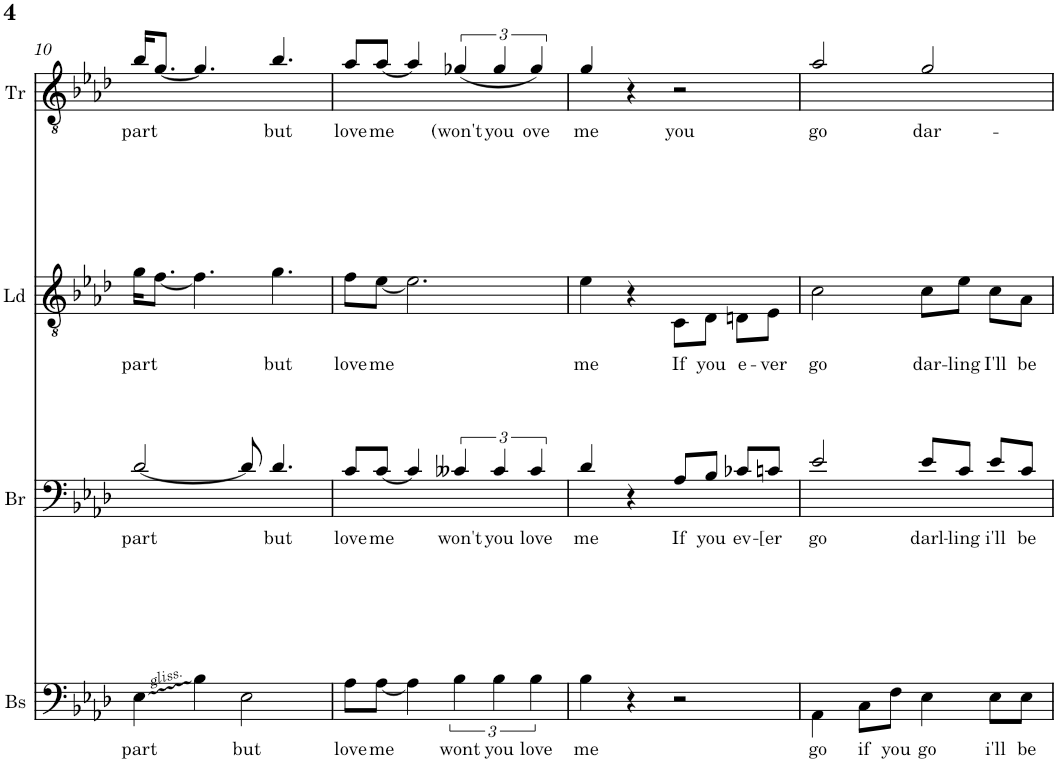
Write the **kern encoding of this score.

**kern	**text	**kern	**text	**kern	**text	**kern	**text
*part4	*part4	*part3	*part3	*part2	*part2	*part1	*part1
*staff4	*staff4	*staff3	*staff3	*staff2	*staff2	*staff1	*staff1
*I"Bass	*	*I"Bari	*	*I"Lead	*	*I"Tenor	*
*I'Bs	*	*I'Br	*	*I'Ld	*	*I'Tr	*
!!LO:PB:g=z
*clefF4	*	*clefF4	*	*clefGv2	*	*clefGv2	*
*k[b-e-a-d-]	*	*k[b-e-a-d-]	*	*k[b-e-a-d-]	*	*k[b-e-a-d-]	*
*M4/4	*	*M4/4	*	*M4/4	*	*M4/4	*
*met(c)	*	*met(c)	*	*met(c)	*	*met(c)	*
=10	=10	=10	=10	=10	=10	=10	=10
!	!LO:LY:b	!	!LO:LY:b	!	!LO:LY:b	!	!LO:LY:b
4E-\	part	[<2d-/	part	16g\KL	part	16b-/KL	part
.	.	.	.	[<8.f\J	.	[<8.g/J	.
4B-\	.	.	.	4.f\]	.	4.g/]	.
!	!LO:LY:b	!	!	!	!	!	!
2E-\	but	8d-/]	.	.	.	.	.
!	!	!	!LO:LY:b	!	!LO:LY:b	!	!LO:LY:b
.	.	4.d-/	but	4.g\	but	4.b-/	but
=11	=11	=11	=11	=11	=11	=11	=11
!	!LO:LY:b	!	!LO:LY:b	!	!LO:LY:b	!	!LO:LY:b
8A-\L	love	8c/L	love	8f\L	love	8a-/L	love
!	!LO:LY:b	!	!LO:LY:b	!	!LO:LY:b	!	!LO:LY:b
[<8A-\J	me	[<8c/J	me	[<8e-\J	me	[<8a-/J	me
4A-\]	.	4c/]	.	2.e-\]	.	4a-/]	.
!	!LO:LY:b	!	!LO:LY:b	!	!	!	!LO:LY:b
6B-\	wont	6c--X/	won't	.	.	(6g-X/	(won't
!	!LO:LY:b	!	!LO:LY:b	!	!	!	!LO:LY:b
6B-\	you	6c--/	you	.	.	6g-/	you
!	!LO:LY:b	!	!LO:LY:b	!	!	!	!LO:LY:b
6B-\	love	6c--/	love	.	.	6g-/)	ove
=12	=12	=12	=12	=12	=12	=12	=12
!	!LO:LY:b	!	!LO:LY:b	!	!LO:LY:b	!	!LO:LY:b
4B-\	me	4d-/	me	4e-\	me	4g/	me
4r	.	4r	.	4r	.	4r	.
!	!	!	!LO:LY:b	!	!LO:LY:b	!	!LO:LY:b
2r	.	8A-/L	If	8C\L	If	2r	you
!	!	!	!LO:LY:b	!	!LO:LY:b	!	!
.	.	8B-/J	you	8D-\J	you	.	.
!	!	!	!LO:LY:b	!	!LO:LY:b	!	!
.	.	8c-X/L	ev-	8Dn\L	e-	.	.
!	!	!	!LO:LY:b	!	!LO:LY:b	!	!
.	.	8cn/J	-[er	8E-\J	-ver	.	.
=13	=13	=13	=13	=13	=13	=13	=13
!	!LO:LY:b	!	!LO:LY:b	!	!LO:LY:b	!	!LO:LY:b
4AA-\	go	2e-/	go	2c\	go	2a-/	go
!	!LO:LY:b	!	!	!	!	!	!
8C\L	if	.	.	.	.	.	.
!	!LO:LY:b	!	!	!	!	!	!
8F\J	you	.	.	.	.	.	.
!	!LO:LY:b	!	!LO:LY:b	!	!LO:LY:b	!	!LO:LY:b
4E-\	go	8e-/L	darl-	8c\L	dar-	2g/	dar-
!	!	!	!LO:LY:b	!	!LO:LY:b	!	!
.	.	8c/J	-ling	8e-\J	-ling	.	.
!	!LO:LY:b	!	!LO:LY:b	!	!LO:LY:b	!	!
8E-\L	i'll	8e-/L	i'll	8c\L	I'll	.	.
!	!LO:LY:b	!	!LO:LY:b	!	!LO:LY:b	!	!
8E-\J	be	8c/J	be	8A-\J	be	.	.
=	=	=	=	=	=	=	=
*-	*-	*-	*-	*-	*-	*-	*-
